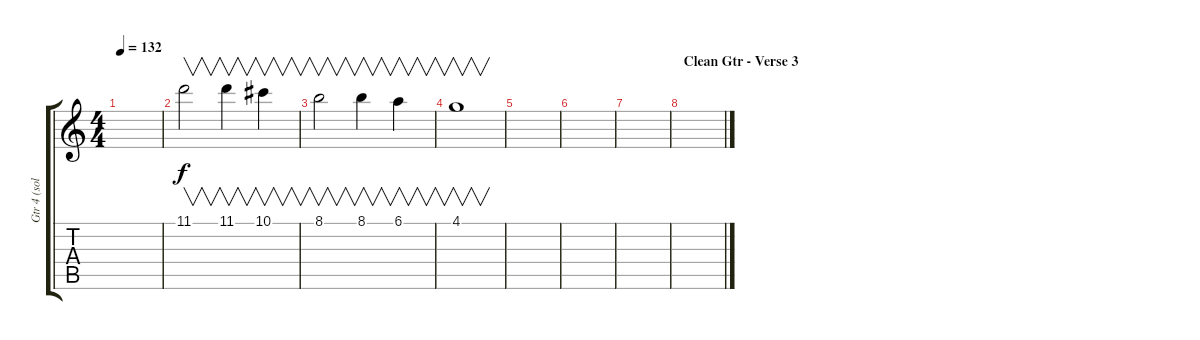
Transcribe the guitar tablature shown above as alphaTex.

\track ("Gtr 4 (solos)" "Gtr 4 (sol") {instrument distortionguitar}
\staff {score tabs}
\tuning (Eb4 Bb3 Gb3 Db3 Ab2 Eb2) {hide}
\ts (4 4)
\tempo 132
\clef g2
\ks c
|
11.1.2{v} 11.1.4{v} 10.1.4{v} |
8.1.2{v} 8.1.4{v} 6.1.4{v} |
4.1.1{v} |
|
|
|
\section ("" "Clean Gtr - Verse 3")
